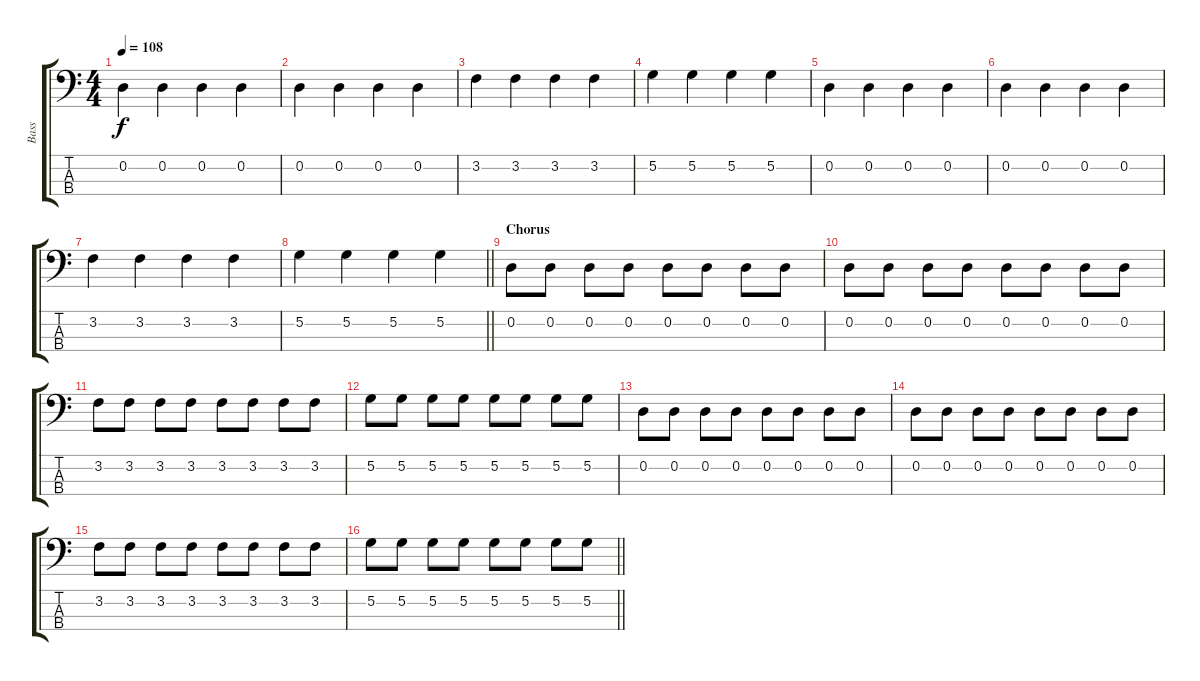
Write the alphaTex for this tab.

\track ("Bass" "Bass") {instrument electricbasspick}
\staff {score tabs}
\tuning (G2 D2 A1 D1) {hide}
\ts (4 4)
\tempo 108
\clef f4
\ks c
0.2.4{dy f} 0.2.4 0.2.4 0.2.4 |
0.2.4 0.2.4 0.2.4 0.2.4 |
3.2.4 3.2.4 3.2.4 3.2.4 |
5.2.4 5.2.4 5.2.4 5.2.4 |
0.2.4 0.2.4 0.2.4 0.2.4 |
0.2.4 0.2.4 0.2.4 0.2.4 |
3.2.4 3.2.4 3.2.4 3.2.4 |
\barLineRight lightlight
5.2.4 5.2.4 5.2.4 5.2.4 |
\section ("" "Chorus")
0.2.8 0.2.8 0.2.8 0.2.8 0.2.8 0.2.8 0.2.8 0.2.8 |
0.2.8 0.2.8 0.2.8 0.2.8 0.2.8 0.2.8 0.2.8 0.2.8 |
3.2.8 3.2.8 3.2.8 3.2.8 3.2.8 3.2.8 3.2.8 3.2.8 |
5.2.8 5.2.8 5.2.8 5.2.8 5.2.8 5.2.8 5.2.8 5.2.8 |
0.2.8 0.2.8 0.2.8 0.2.8 0.2.8 0.2.8 0.2.8 0.2.8 |
0.2.8 0.2.8 0.2.8 0.2.8 0.2.8 0.2.8 0.2.8 0.2.8 |
3.2.8 3.2.8 3.2.8 3.2.8 3.2.8 3.2.8 3.2.8 3.2.8 |
\barLineRight lightlight
5.2.8 5.2.8 5.2.8 5.2.8 5.2.8 5.2.8 5.2.8 5.2.8
